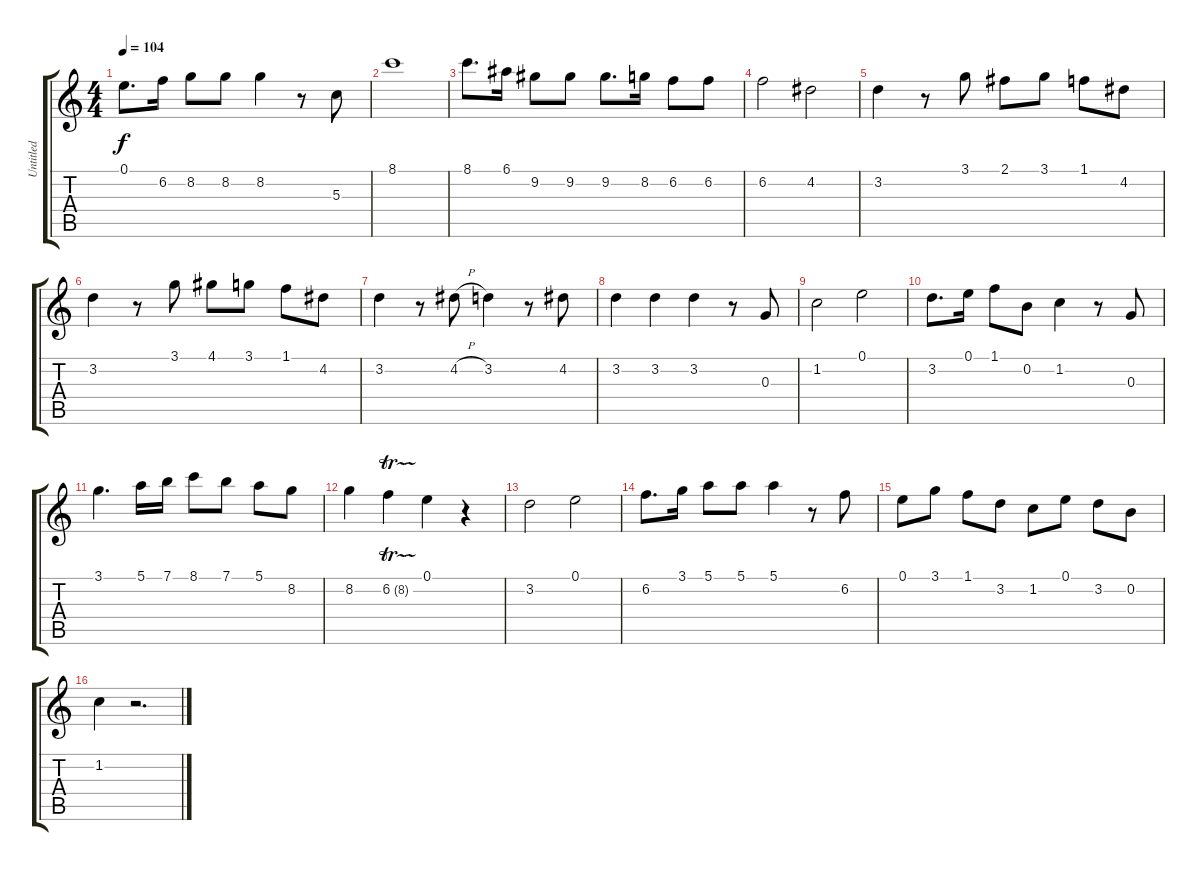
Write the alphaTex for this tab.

\track ("Untitled" "Untitled") {instrument acousticguitarnylon}
\staff {score tabs}
\tuning (E4 B3 G3 D3 A2 E2) {hide}
\ts (4 4)
\tempo 104
\clef g2
\ks c
0.1.8{d dy f} 6.2.16 8.2.8 8.2.8 8.2.4 r.8 5.3.8 |
8.1.1 |
8.1.8{d} 6.1.16 9.2.8 9.2.8 9.2.8{d} 8.2.16 6.2.8 6.2.8 |
6.2.2 4.2.2 |
3.2.4 r.8 3.1.8 2.1.8 3.1.8 1.1.8 4.2.8 |
3.2.4 r.8 3.1.8 4.1.8 3.1.8 1.1.8 4.2.8 |
3.2.4 r.8 4.2{h}.8 3.2.4 r.8 4.2.8 |
3.2.4 3.2.4 3.2.4 r.8 0.3.8 |
1.2.2 0.1.2 |
3.2.8{d} 0.1.16 1.1.8 0.2.8 1.2.4 r.8 0.3.8 |
3.1.4{d} 5.1.16 7.1.16 8.1.8 7.1.8 5.1.8 8.2.8 |
8.2.4 6.2{tr (8 32)}.4 0.1.4 r.4 |
3.2.2 0.1.2 |
6.2.8{d} 3.1.16 5.1.8 5.1.8 5.1.4 r.8 6.2.8 |
0.1.8 3.1.8 1.1.8 3.2.8 1.2.8 0.1.8 3.2.8 0.2.8 |
1.2.4 r.2{d}
